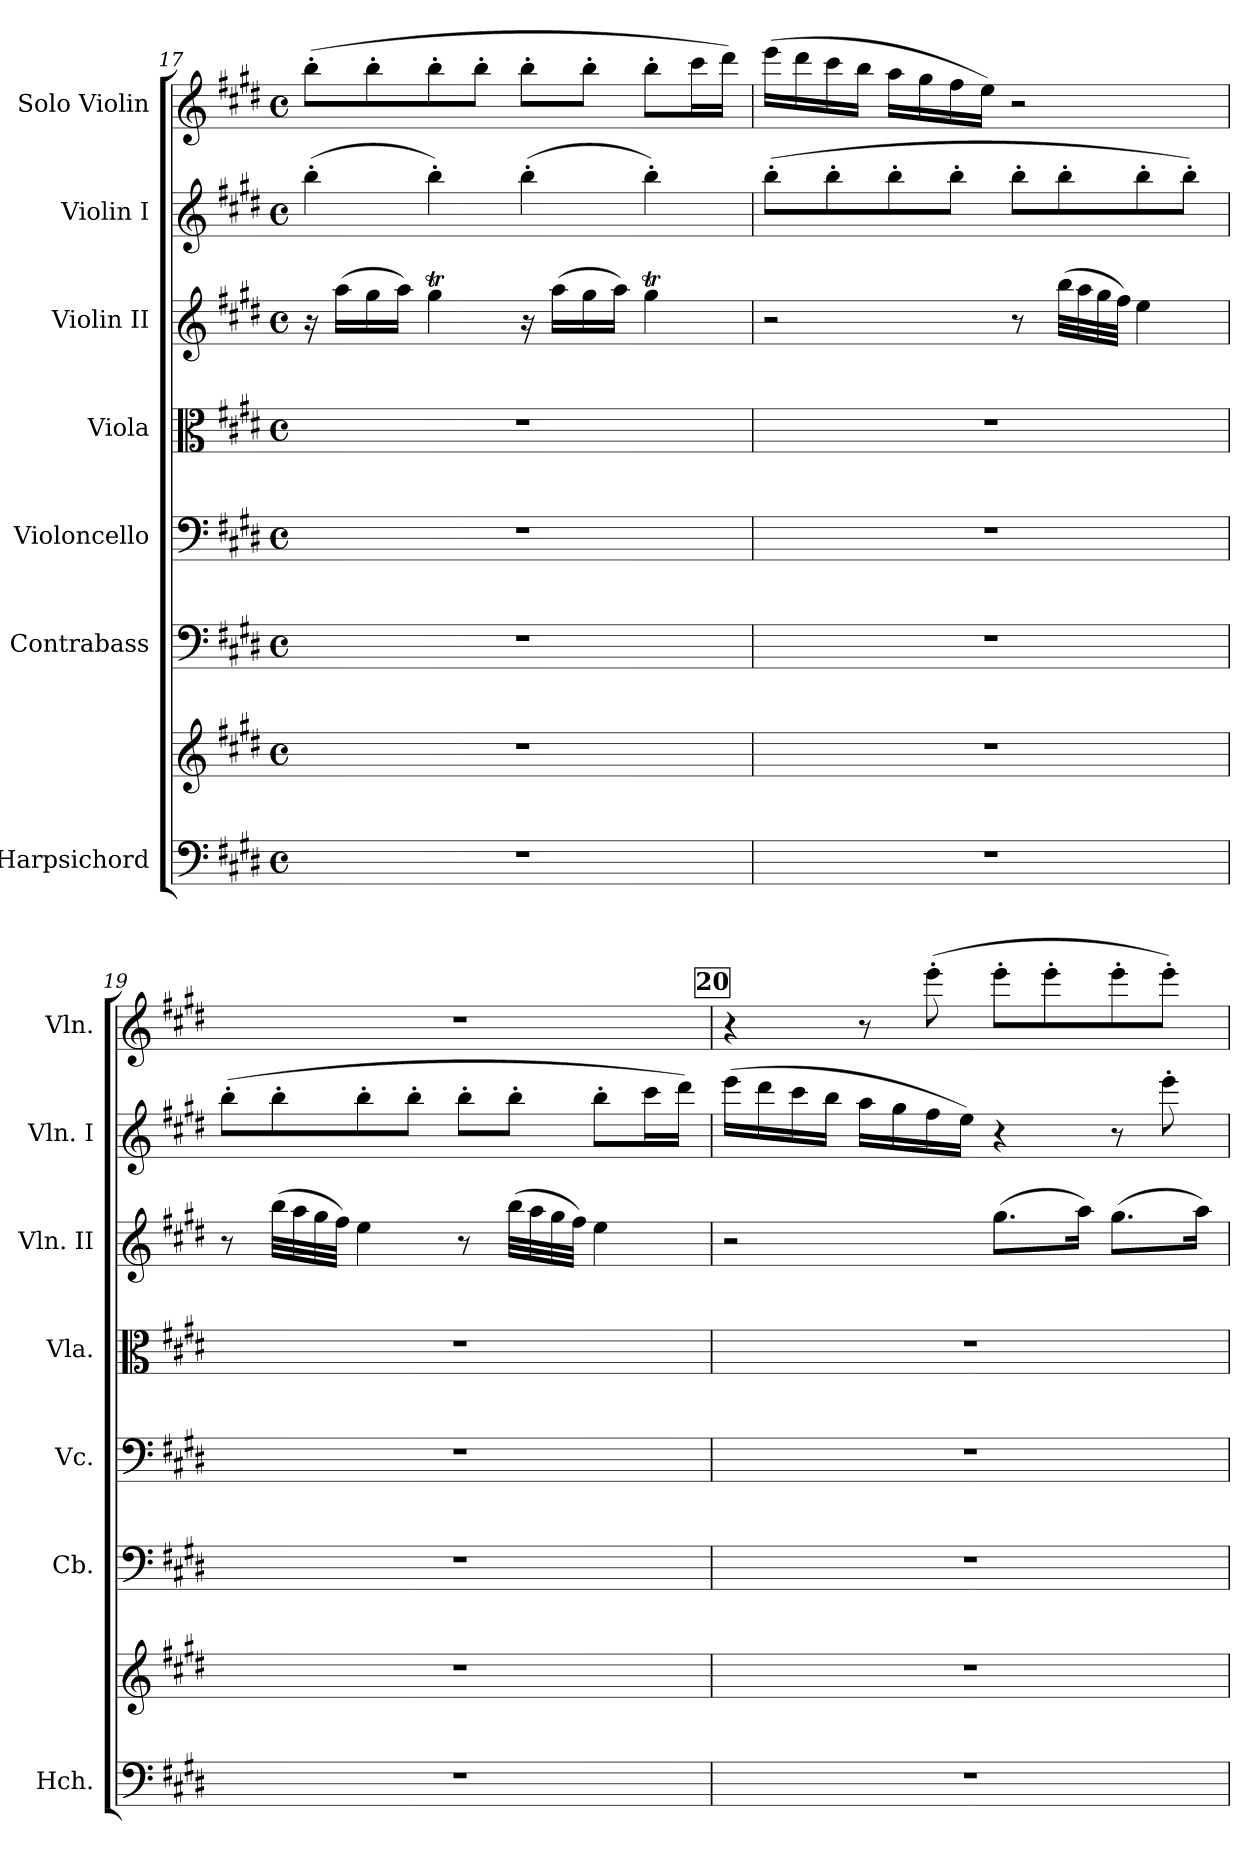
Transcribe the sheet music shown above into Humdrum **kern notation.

**kern	**kern	**kern	**kern	**kern	**kern	**kern	**kern
*part7	*part7	*part6	*part5	*part4	*part3	*part2	*part1
*staff8	*staff7	*staff6	*staff5	*staff4	*staff3	*staff2	*staff1
*I"Harpsichord	*	*I"Contrabass	*I"Violoncello	*I"Viola	*I"Violin II	*I"Violin I	*I"Solo Violin
*I'Hch.	*	*I'Cb.	*I'Vc.	*I'Vla.	*I'Vln. II	*I'Vln. I	*I'Vln.
!!LO:PB:g=z
*clefF4	*clefG2	*clefF4	*clefF4	*clefC3	*clefG2	*clefG2	*clefG2
*	*	*ITrd7c12	*	*	*	*	*
*k[f#c#g#d#]	*k[f#c#g#d#]	*k[f#c#g#d#]	*k[f#c#g#d#]	*k[f#c#g#d#]	*k[f#c#g#d#]	*k[f#c#g#d#]	*k[f#c#g#d#]
*M4/4	*M4/4	*M4/4	*M4/4	*M4/4	*M4/4	*M4/4	*M4/4
*met(c)	*met(c)	*met(c)	*met(c)	*met(c)	*met(c)	*met(c)	*met(c)
=17	=17	=17	=17	=17	=17	=17	=17
1r	1r	1r	1r	1r	16r	(>4bb'\	(>8bb'\L
.	.	.	.	.	(>16aa\LL	.	.
.	.	.	.	.	16gg#\	.	8bb'\
.	.	.	.	.	16aa\JJ)	.	.
.	.	.	.	.	4gg#t\	4bb'\)	8bb'\
.	.	.	.	.	.	.	8bb'\J
.	.	.	.	.	16r	(>4bb'\	8bb'\L
.	.	.	.	.	(>16aa\LL	.	.
.	.	.	.	.	16gg#\	.	8bb'\J
.	.	.	.	.	16aa\JJ)	.	.
.	.	.	.	.	4gg#t\	4bb'\)	8bb'\L
.	.	.	.	.	.	.	16ccc#\L
.	.	.	.	.	.	.	16ddd#\JJ)
=18	=18	=18	=18	=18	=18	=18	=18
1r	1r	1r	1r	1r	2r	(>8bb'\L	(>16eee\LL
.	.	.	.	.	.	.	16ddd#\
.	.	.	.	.	.	8bb'\	16ccc#\
.	.	.	.	.	.	.	16bb\JJ
.	.	.	.	.	.	8bb'\	16aa\LL
.	.	.	.	.	.	.	16gg#\
.	.	.	.	.	.	8bb'\J	16ff#\
.	.	.	.	.	.	.	16ee\JJ)
.	.	.	.	.	8r	8bb'\L	2r
.	.	.	.	.	(>32bb\LLL	8bb'\	.
.	.	.	.	.	32aa\	.	.
.	.	.	.	.	32gg#\	.	.
.	.	.	.	.	32ff#\JJJ)	.	.
.	.	.	.	.	4ee\	8bb'\	.
.	.	.	.	.	.	8bb'\J)	.
!!LO:PB:g=z
=19	=19	=19	=19	=19	=19	=19	=19
1r	1r	1r	1r	1r	8r	(>8bb'\L	1r
.	.	.	.	.	(>32bb\LLL	8bb'\	.
.	.	.	.	.	32aa\	.	.
.	.	.	.	.	32gg#\	.	.
.	.	.	.	.	32ff#\JJJ)	.	.
.	.	.	.	.	4ee\	8bb'\	.
.	.	.	.	.	.	8bb'\J	.
.	.	.	.	.	8r	8bb'\L	.
.	.	.	.	.	(>32bb\LLL	8bb'\J	.
.	.	.	.	.	32aa\	.	.
.	.	.	.	.	32gg#\	.	.
.	.	.	.	.	32ff#\JJJ)	.	.
.	.	.	.	.	4ee\	8bb'\L	.
.	.	.	.	.	.	16ccc#\L	.
.	.	.	.	.	.	16ddd#\JJ)	.
!!LO:REH:place=s1:a:B:fs=14:t=20
=20	=20	=20	=20	=20	=20	=20	=20
1r	1r	1r	1r	1r	2r	(>16eee\LL	4r
.	.	.	.	.	.	16ddd#\	.
.	.	.	.	.	.	16ccc#\	.
.	.	.	.	.	.	16bb\JJ	.
.	.	.	.	.	.	16aa\LL	8r
.	.	.	.	.	.	16gg#\	.
.	.	.	.	.	.	16ff#\	(>8eee'\
.	.	.	.	.	.	16ee\JJ)	.
.	.	.	.	.	(>8.gg#\L	4r	8eee'\L
.	.	.	.	.	.	.	8eee'\
.	.	.	.	.	16aa\Jk)	.	.
.	.	.	.	.	(>8.gg#\L	8r	8eee'\
.	.	.	.	.	.	8eee'\	8eee'\J)
.	.	.	.	.	16aa\Jk)	.	.
=	=	=	=	=	=	=	=
*-	*-	*-	*-	*-	*-	*-	*-
